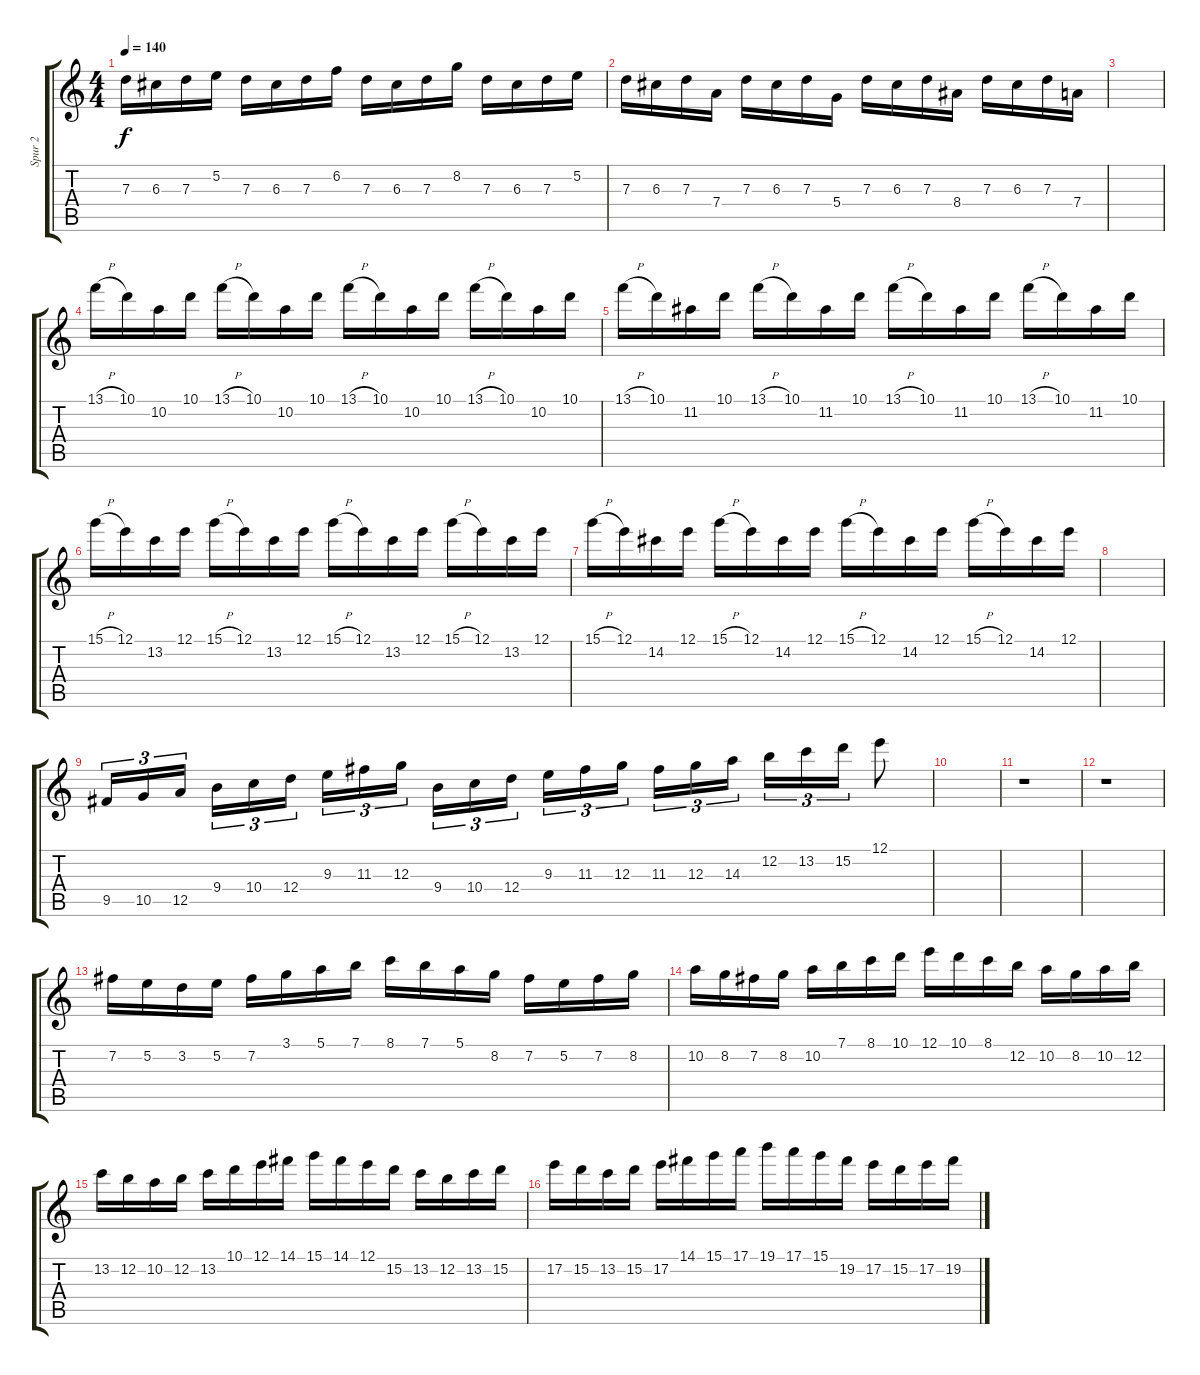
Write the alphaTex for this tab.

\track ("Spur 2" "Spur 2") {instrument distortionguitar}
\staff {score tabs}
\tuning (E4 B3 G3 D3 A2 E2) {hide}
\ts (4 4)
\tempo 140
\clef g2
\ks c
7.3.16{dy f} 6.3.16 7.3.16 5.2.16 7.3.16 6.3.16 7.3.16 6.2.16 7.3.16 6.3.16 7.3.16 8.2.16 7.3.16 6.3.16 7.3.16 5.2.16 |
7.3.16 6.3.16 7.3.16 7.4.16 7.3.16 6.3.16 7.3.16 5.4.16 7.3.16 6.3.16 7.3.16 8.4.16 7.3.16 6.3.16 7.3.16 7.4.16 |
|
13.1{h}.16 10.1.16 10.2.16 10.1.16 13.1{h}.16 10.1.16 10.2.16 10.1.16 13.1{h}.16 10.1.16 10.2.16 10.1.16 13.1{h}.16 10.1.16 10.2.16 10.1.16 |
13.1{h}.16 10.1.16 11.2.16 10.1.16 13.1{h}.16 10.1.16 11.2.16 10.1.16 13.1{h}.16 10.1.16 11.2.16 10.1.16 13.1{h}.16 10.1.16 11.2.16 10.1.16 |
15.1{h}.16 12.1.16 13.2.16 12.1.16 15.1{h}.16 12.1.16 13.2.16 12.1.16 15.1{h}.16 12.1.16 13.2.16 12.1.16 15.1{h}.16 12.1.16 13.2.16 12.1.16 |
15.1{h}.16 12.1.16 14.2.16 12.1.16 15.1{h}.16 12.1.16 14.2.16 12.1.16 15.1{h}.16 12.1.16 14.2.16 12.1.16 15.1{h}.16 12.1.16 14.2.16 12.1.16 |
|
9.5.16{tu (3 2)} 10.5.16{tu (3 2)} 12.5.16{tu (3 2)} 9.4.16{tu (3 2)} 10.4.16{tu (3 2)} 12.4.16{tu (3 2)} 9.3.16{tu (3 2)} 11.3.16{tu (3 2)} 12.3.16{tu (3 2)} 9.4.16{tu (3 2)} 10.4.16{tu (3 2)} 12.4.16{tu (3 2)} 9.3.16{tu (3 2)} 11.3.16{tu (3 2)} 12.3.16{tu (3 2)} 11.3.16{tu (3 2)} 12.3.16{tu (3 2)} 14.3.16{tu (3 2)} 12.2.16{tu (3 2)} 13.2.16{tu (3 2)} 15.2.16{tu (3 2)} 12.1.8 |
|
r.1 |
r.1 |
7.2.16 5.2.16 3.2.16 5.2.16 7.2.16 3.1.16 5.1.16 7.1.16 8.1.16 7.1.16 5.1.16 8.2.16 7.2.16 5.2.16 7.2.16 8.2.16 |
10.2.16 8.2.16 7.2.16 8.2.16 10.2.16 7.1.16 8.1.16 10.1.16 12.1.16 10.1.16 8.1.16 12.2.16 10.2.16 8.2.16 10.2.16 12.2.16 |
13.2.16 12.2.16 10.2.16 12.2.16 13.2.16 10.1.16 12.1.16 14.1.16 15.1.16 14.1.16 12.1.16 15.2.16 13.2.16 12.2.16 13.2.16 15.2.16 |
17.2.16 15.2.16 13.2.16 15.2.16 17.2.16 14.1.16 15.1.16 17.1.16 19.1.16 17.1.16 15.1.16 19.2.16 17.2.16 15.2.16 17.2.16 19.2.16
